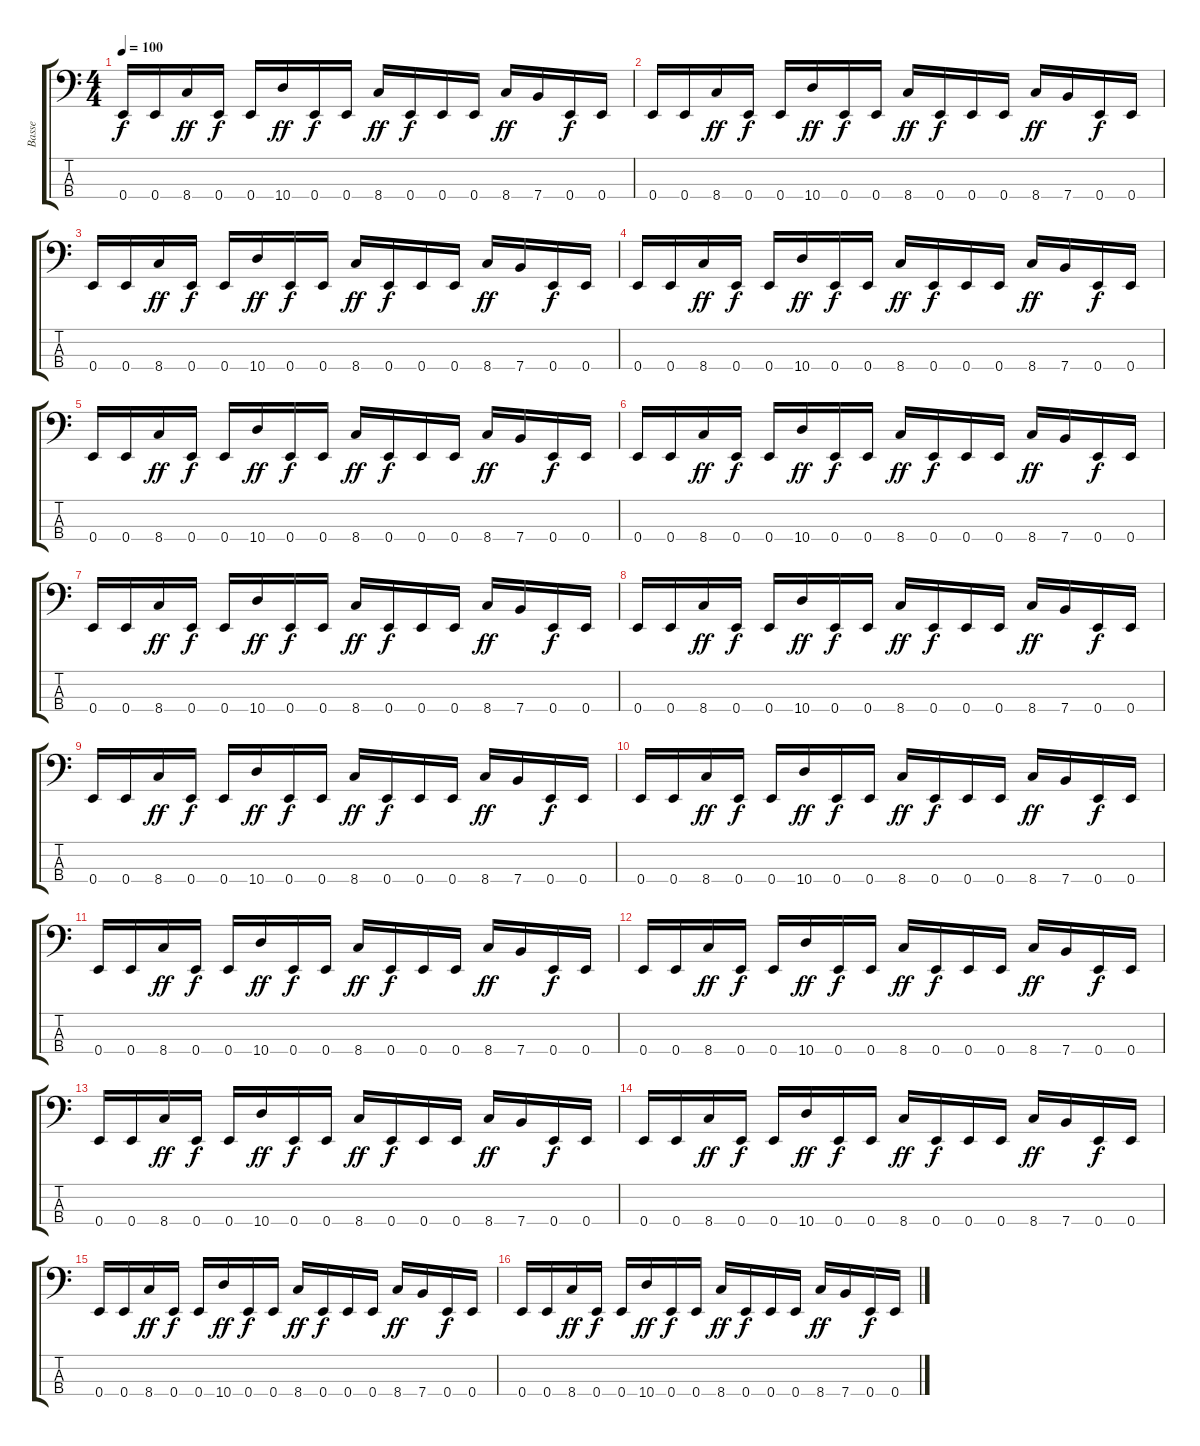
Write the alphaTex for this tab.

\track ("Basse" "Basse") {instrument electricbassfinger}
\staff {score tabs}
\tuning (G2 D2 A1 E1) {hide}
\ts (4 4)
\tempo 100
\clef f4
\ks c
0.4.16{dy f} 0.4.16 8.4.16{dy ff} 0.4.16{dy f} 0.4.16 10.4.16{dy ff} 0.4.16{dy f} 0.4.16 8.4.16{dy ff} 0.4.16{dy f} 0.4.16 0.4.16 8.4.16{dy ff} 7.4.16 0.4.16{dy f} 0.4.16 |
0.4.16 0.4.16 8.4.16{dy ff} 0.4.16{dy f} 0.4.16 10.4.16{dy ff} 0.4.16{dy f} 0.4.16 8.4.16{dy ff} 0.4.16{dy f} 0.4.16 0.4.16 8.4.16{dy ff} 7.4.16 0.4.16{dy f} 0.4.16 |
0.4.16 0.4.16 8.4.16{dy ff} 0.4.16{dy f} 0.4.16 10.4.16{dy ff} 0.4.16{dy f} 0.4.16 8.4.16{dy ff} 0.4.16{dy f} 0.4.16 0.4.16 8.4.16{dy ff} 7.4.16 0.4.16{dy f} 0.4.16 |
0.4.16 0.4.16 8.4.16{dy ff} 0.4.16{dy f} 0.4.16 10.4.16{dy ff} 0.4.16{dy f} 0.4.16 8.4.16{dy ff} 0.4.16{dy f} 0.4.16 0.4.16 8.4.16{dy ff} 7.4.16 0.4.16{dy f} 0.4.16 |
0.4.16 0.4.16 8.4.16{dy ff} 0.4.16{dy f} 0.4.16 10.4.16{dy ff} 0.4.16{dy f} 0.4.16 8.4.16{dy ff} 0.4.16{dy f} 0.4.16 0.4.16 8.4.16{dy ff} 7.4.16 0.4.16{dy f} 0.4.16 |
0.4.16 0.4.16 8.4.16{dy ff} 0.4.16{dy f} 0.4.16 10.4.16{dy ff} 0.4.16{dy f} 0.4.16 8.4.16{dy ff} 0.4.16{dy f} 0.4.16 0.4.16 8.4.16{dy ff} 7.4.16 0.4.16{dy f} 0.4.16 |
0.4.16 0.4.16 8.4.16{dy ff} 0.4.16{dy f} 0.4.16 10.4.16{dy ff} 0.4.16{dy f} 0.4.16 8.4.16{dy ff} 0.4.16{dy f} 0.4.16 0.4.16 8.4.16{dy ff} 7.4.16 0.4.16{dy f} 0.4.16 |
0.4.16 0.4.16 8.4.16{dy ff} 0.4.16{dy f} 0.4.16 10.4.16{dy ff} 0.4.16{dy f} 0.4.16 8.4.16{dy ff} 0.4.16{dy f} 0.4.16 0.4.16 8.4.16{dy ff} 7.4.16 0.4.16{dy f} 0.4.16 |
0.4.16 0.4.16 8.4.16{dy ff} 0.4.16{dy f} 0.4.16 10.4.16{dy ff} 0.4.16{dy f} 0.4.16 8.4.16{dy ff} 0.4.16{dy f} 0.4.16 0.4.16 8.4.16{dy ff} 7.4.16 0.4.16{dy f} 0.4.16 |
0.4.16 0.4.16 8.4.16{dy ff} 0.4.16{dy f} 0.4.16 10.4.16{dy ff} 0.4.16{dy f} 0.4.16 8.4.16{dy ff} 0.4.16{dy f} 0.4.16 0.4.16 8.4.16{dy ff} 7.4.16 0.4.16{dy f} 0.4.16 |
0.4.16 0.4.16 8.4.16{dy ff} 0.4.16{dy f} 0.4.16 10.4.16{dy ff} 0.4.16{dy f} 0.4.16 8.4.16{dy ff} 0.4.16{dy f} 0.4.16 0.4.16 8.4.16{dy ff} 7.4.16 0.4.16{dy f} 0.4.16 |
0.4.16 0.4.16 8.4.16{dy ff} 0.4.16{dy f} 0.4.16 10.4.16{dy ff} 0.4.16{dy f} 0.4.16 8.4.16{dy ff} 0.4.16{dy f} 0.4.16 0.4.16 8.4.16{dy ff} 7.4.16 0.4.16{dy f} 0.4.16 |
0.4.16 0.4.16 8.4.16{dy ff} 0.4.16{dy f} 0.4.16 10.4.16{dy ff} 0.4.16{dy f} 0.4.16 8.4.16{dy ff} 0.4.16{dy f} 0.4.16 0.4.16 8.4.16{dy ff} 7.4.16 0.4.16{dy f} 0.4.16 |
0.4.16 0.4.16 8.4.16{dy ff} 0.4.16{dy f} 0.4.16 10.4.16{dy ff} 0.4.16{dy f} 0.4.16 8.4.16{dy ff} 0.4.16{dy f} 0.4.16 0.4.16 8.4.16{dy ff} 7.4.16 0.4.16{dy f} 0.4.16 |
0.4.16 0.4.16 8.4.16{dy ff} 0.4.16{dy f} 0.4.16 10.4.16{dy ff} 0.4.16{dy f} 0.4.16 8.4.16{dy ff} 0.4.16{dy f} 0.4.16 0.4.16 8.4.16{dy ff} 7.4.16 0.4.16{dy f} 0.4.16 |
0.4.16 0.4.16 8.4.16{dy ff} 0.4.16{dy f} 0.4.16 10.4.16{dy ff} 0.4.16{dy f} 0.4.16 8.4.16{dy ff} 0.4.16{dy f} 0.4.16 0.4.16 8.4.16{dy ff} 7.4.16 0.4.16{dy f} 0.4.16
